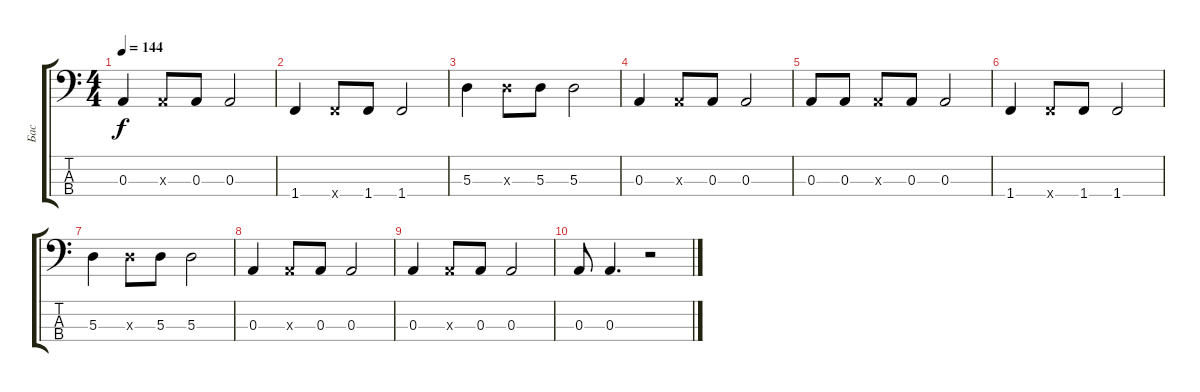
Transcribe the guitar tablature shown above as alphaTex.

\track ("Бас" "Бас") {instrument electricbassfinger}
\staff {score tabs}
\tuning (G2 D2 A1 E1) {hide}
\ts (4 4)
\tempo 144
\clef f4
\ks c
0.3.4{dy f} 0.3{x}.8 0.3.8 0.3.2 |
1.4.4 1.4{x}.8 1.4.8 1.4.2 |
5.3.4 5.3{x}.8 5.3.8 5.3.2 |
0.3.4 0.3{x}.8 0.3.8 0.3.2 |
0.3.8 0.3.8 0.3{x}.8 0.3.8 0.3.2 |
1.4.4 1.4{x}.8 1.4.8 1.4.2 |
5.3.4 5.3{x}.8 5.3.8 5.3.2 |
0.3.4 0.3{x}.8 0.3.8 0.3.2 |
0.3.4 0.3{x}.8 0.3.8 0.3.2 |
0.3.8 0.3.4{d} r.2
